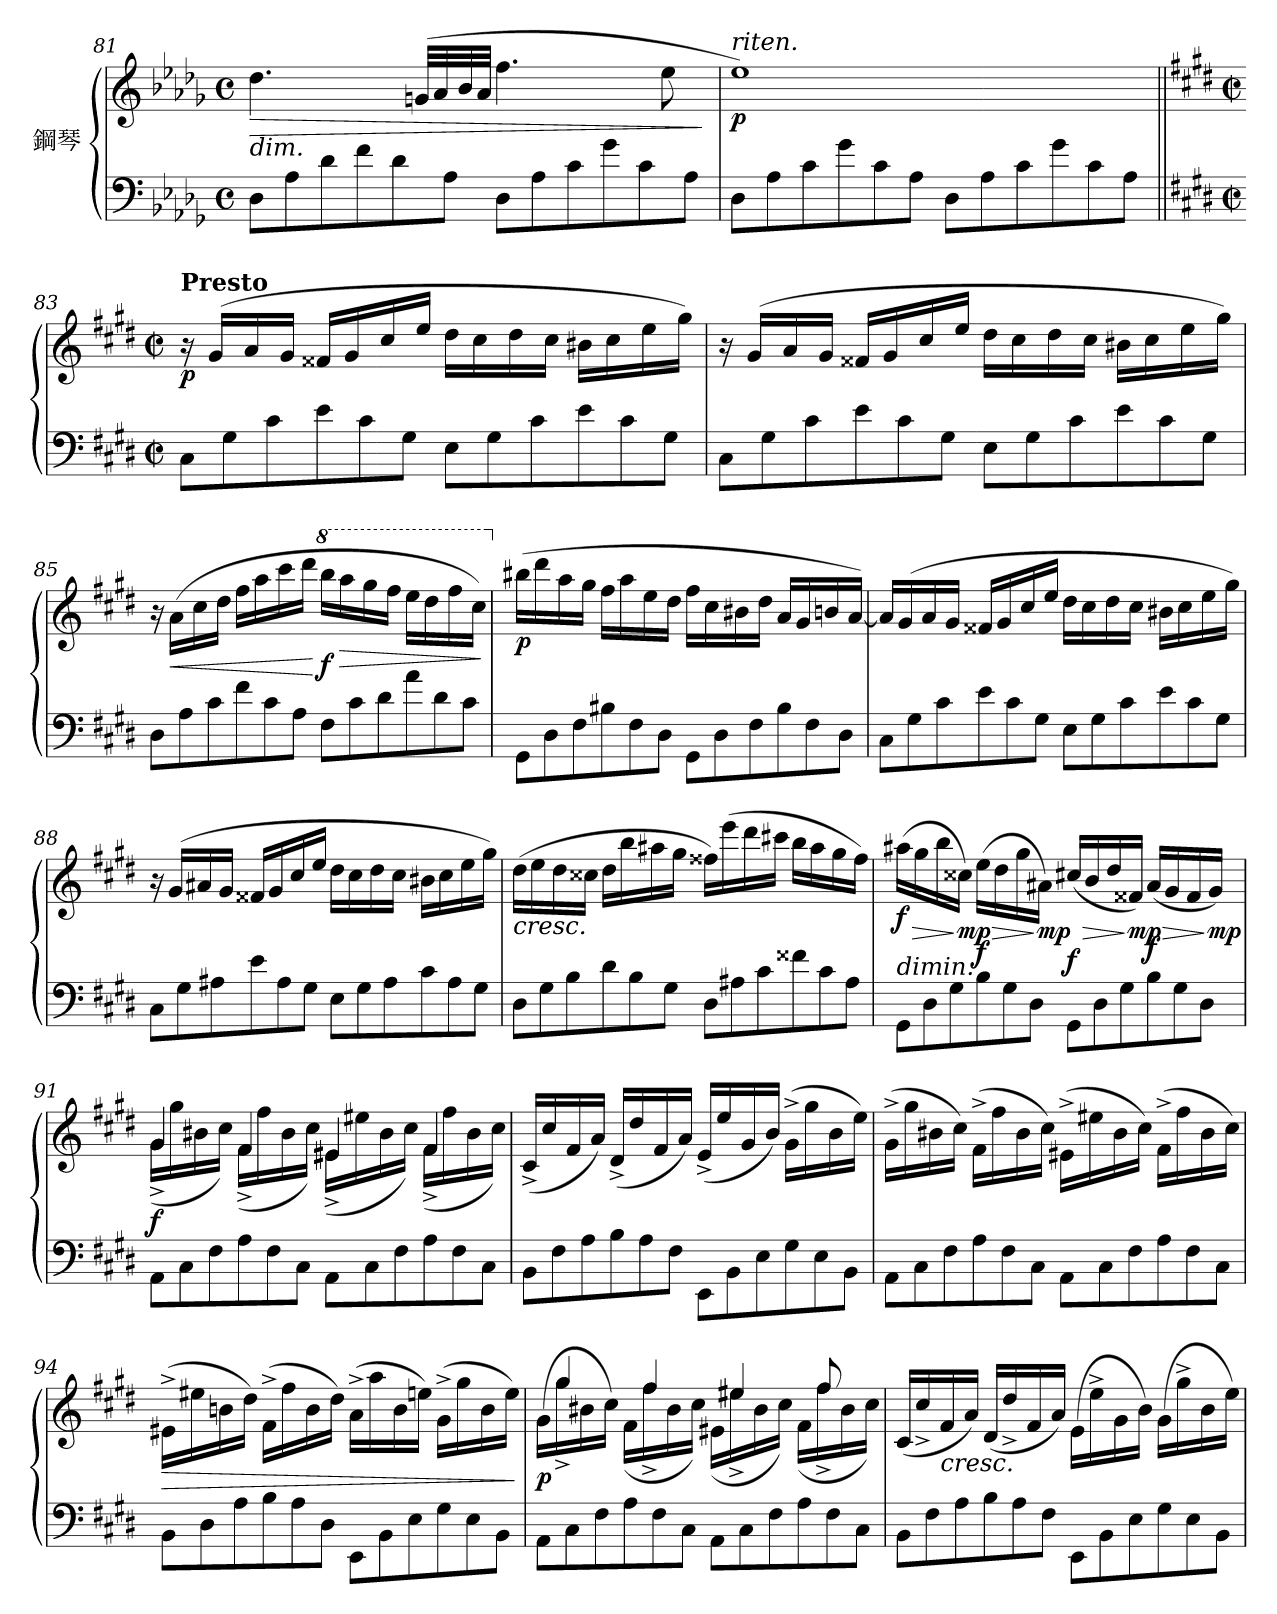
**kern	**kern	**dynam
*part1	*part1	*part1
*staff2	*staff1	*staff1/2
*I"鋼琴	*	*
*clefF4	*clefG2	*
*k[b-e-a-d-g-]	*k[b-e-a-d-g-]	*
*M4/4	*M4/4	*
*met(c)	*met(c)	*
*Xtuplet	*	*
=81	=81	=81
!	!LO:TX:b:i:t=dim.	!
!	!	!LO:HP:b
12D-\L	4.dd-\	>
12A-\	.	.
12d-\	.	.
12f\	.	.
12d-\	.	.
.	(>32gn/LLL	.
.	32a-/	.
12A-\J	.	.
.	32b-/	.
.	32a-/JJJ	.
12D-\L	4.ff\	.
12A-\	.	.
12c\	.	.
12g-\	.	.
12c\	.	.
.	8ee-\	.
12A-\J	.	.
.	.	]
=82	=82	=82
*	*MM66	*
!	!LO:TX:a:i:t=riten.	!
!	!	!LO:DY:b
12D-\L	1ee-)	p
12A-\	.	.
12c\	.	.
*	*MM54	*
12g-\	.	.
12c\	.	.
12A-\J	.	.
*	*MM42	*
12D-\L	.	.
12A-\	.	.
12c\	.	.
*	*MM30	*
12g-\	.	.
12c\	.	.
12A-\J	.	.
!!LO:LB:g=z
=83||	=83||	=83||
*k[f#c#g#d#]	*k[f#c#g#d#]	*
*M2/2	*M2/2	*
*met(c|)	*met(c|)	*
!	!LO:TX:a:B:t=Presto	!
!	!	!LO:DY:b
12C#\L	16r	p
.	(>16g#/LL	.
12G#\	.	.
.	16a/	.
12c#\	.	.
.	16g#/JJ	.
12e\	16f##X/LL	.
.	16g#/	.
12c#\	.	.
.	16cc#/	.
12G#\J	.	.
.	16ee/JJ	.
12E\L	16dd#\LL	.
.	16cc#\	.
12G#\	.	.
.	16dd#\	.
12c#\	.	.
.	16cc#\JJ	.
12e\	16b#X\LL	.
.	16cc#\	.
12c#\	.	.
.	16ee\	.
12G#\J	.	.
.	16gg#\JJ)	.
=84	=84	=84
12C#\L	16r	.
.	(>16g#/LL	.
12G#\	.	.
.	16a/	.
12c#\	.	.
.	16g#/JJ	.
12e\	16f##X/LL	.
.	16g#/	.
12c#\	.	.
.	16cc#/	.
12G#\J	.	.
.	16ee/JJ	.
12E\L	16dd#\LL	.
.	16cc#\	.
12G#\	.	.
.	16dd#\	.
12c#\	.	.
.	16cc#\JJ	.
12e\	16b#X\LL	.
.	16cc#\	.
12c#\	.	.
.	16ee\	.
12G#\J	.	.
.	16gg#\JJ)	.
=85	=85	=85
12D#\L	16r	.
!	!	!LO:HP:b
.	(>16a\LL	<
12A\	.	.
.	16cc#\	.
12c#\	.	.
.	16dd#\JJ	.
12f#\	16ff#\LL	.
.	16aa\	.
12c#\	.	.
.	16ccc#\	.
12A\J	.	.
.	16ddd#\JJ	.
*	*8va	*
!	!	!LO:DY:n=1:b
12F#\L	16bbb\LL	[ f
!	!	!LO:HP:b
.	16aaa\	>
12c#\	.	.
.	16ggg#\	.
12d#\	.	.
.	16fff#\JJ	.
12a\	16eee\LL	.
.	16ddd#\	.
12d#\	.	.
.	16fff#\	.
12c#\J	.	.
.	16ccc#\JJ)	.
.	.	]
!!LO:LB:g=z
=86	=86	=86
*	*X8va	*
!	!	!LO:DY:b
12GG#\L	(>16bb#X\LL	p
.	16ddd#\	.
12D#\	.	.
.	16aa\	.
12F#\	.	.
.	16gg#\JJ	.
12B#X\	16ff#\LL	.
.	16aa\	.
12F#\	.	.
.	16ee\	.
12D#\J	.	.
.	16dd#\JJ	.
12GG#\L	16ff#\LL	.
.	16cc#\	.
12D#\	.	.
.	16b#X\	.
12F#\	.	.
.	16dd#\JJ	.
12B#\	16a/LL	.
.	16g#/	.
12F#\	.	.
.	16bn/	.
12D#\J	.	.
.	[16a/JJ)	.
=87	=87	=87
12C#\L	16a/LL]	.
.	(>16g#/	.
12G#\	.	.
.	16a/	.
12c#\	.	.
.	16g#/JJ	.
12e\	16f##X/LL	.
.	16g#/	.
12c#\	.	.
.	16cc#/	.
12G#\J	.	.
.	16ee/JJ	.
12E\L	16dd#\LL	.
.	16cc#\	.
12G#\	.	.
.	16dd#\	.
12c#\	.	.
.	16cc#\JJ	.
12e\	16b#X\LL	.
.	16cc#\	.
12c#\	.	.
.	16ee\	.
12G#\J	.	.
.	16gg#\JJ)	.
=88	=88	=88
12C#\L	16r	.
.	(>16g#/LL	.
12G#\	.	.
.	16a#X/	.
12A#X\	.	.
.	16g#/JJ	.
12e\	16f##X/LL	.
.	16g#/	.
12A#\	.	.
.	16cc#/	.
12G#\J	.	.
.	16ee/JJ	.
12E\L	16dd#\LL	.
.	16cc#\	.
12G#\	.	.
.	16dd#\	.
12A#\	.	.
.	16cc#\JJ	.
12c#\	16b#X\LL	.
.	16cc#\	.
12A#\	.	.
.	16ee\	.
12G#\J	.	.
.	16gg#\JJ)	.
!!LO:LB:g=z
=89	=89	=89
!	!LO:TX:b:i:t=cresc.	!
12D#\L	(>16dd#\LL	.
.	16ee\	.
12G#\	.	.
.	16dd#\	.
12B\	.	.
.	16cc##X\JJ	.
12d#\	16dd#\LL	.
.	16bb\	.
12B\	.	.
.	16aa#X\	.
12G#\J	.	.
.	16gg#\JJ	.
12D#\L	16ff##X\LL)	.
.	(>16eee\	.
12A#X\	.	.
.	16ddd#\	.
12c#\	.	.
.	16ccc#X\JJ	.
12f##X\	16bb\LL	.
.	16aa#\	.
12c#\	.	.
.	16gg#\	.
12A#\J	.	.
.	16ff##\JJ)	.
=90	=90	=90
!LO:TX:a:i:t=dimin.	!	!
!	!	!LO:HP:b
!	!	!LO:DY:n=1:b
12GG#\L	(>16aa#X\LL	> f
.	16gg#\	.
12D#\	.	.
.	16bb\	.
12G#\	.	.
!	!	!LO:DY:n=2:b
.	16cc##X\JJ)	] mp
!	!	!LO:HP:b
!	!	!LO:DY:n=3:b
12B\	(>16ee\LL	> f
.	16dd#\	.
12G#\	.	.
.	16gg#\	.
12D#\J	.	.
!	!	!LO:DY:n=4:b
.	16a#X\JJ)	] mp
!	!	!LO:HP:b
!	!	!LO:DY:n=5:b
12GG#\L	(<16cc#X/LL	> f
.	16b/	.
12D#\	.	.
.	16dd#/	.
12G#\	.	.
!	!	!LO:DY:n=6:b
.	16f##X/JJ)	] mp
!	!	!LO:HP:b
!	!	!LO:DY:n=7:b
12B\	(<16a#/LL	> f
.	16g#/	.
12G#\	.	.
.	16f##/	.
12D#\J	.	.
!	!	!LO:DY:n=8:b
.	16g#/JJ)	] mp
=91	=91	=91
*	*^	*
!	!	!	!LO:DY:b
12AA\L	4g#/	(>16g#^\LL	f
.	.	16gg#\	.
12C#\	.	.	.
.	.	16b#X\	.
12F#\	.	.	.
.	.	16cc#\JJ)	.
12A\	4f#/	(>16f#^\LL	.
.	.	16ff#\	.
12F#\	.	.	.
.	.	16b#\	.
12C#\J	.	.	.
.	.	16cc#\JJ)	.
12AA\L	4e#X/	(>16e#^\LL	.
.	.	16ee#X\	.
12C#\	.	.	.
.	.	16b#\	.
12F#\	.	.	.
.	.	16cc#\JJ)	.
12A\	4f#/	(>16f#^\LL	.
.	.	16ff#\	.
12F#\	.	.	.
.	.	16b#\	.
12C#\J	.	.	.
.	.	16cc#\JJ)	.
*	*v	*v	*
!!LO:LB:g=z
=92	=92	=92
12BB\L	(<16c#^/LL	.
.	16cc#/	.
12F#\	.	.
.	16f#/	.
12A\	.	.
.	16a/JJ)	.
12B\	(<16d#^/LL	.
.	16dd#/	.
12A\	.	.
.	16f#/	.
12F#\J	.	.
.	16a/JJ)	.
12EE\L	(<16e^/LL	.
.	16ee/	.
12BB\	.	.
.	16g#/	.
12E\	.	.
.	16b/JJ)	.
12G#\	(>16g#^\LL	.
.	16gg#\	.
12E\	.	.
.	16b\	.
12BB\J	.	.
.	16ee\JJ)	.
=93	=93	=93
12AA\L	(>16g#^\LL	.
.	16gg#\	.
12C#\	.	.
.	16b#X\	.
12F#\	.	.
.	16cc#\JJ)	.
12A\	(>16f#^\LL	.
.	16ff#\	.
12F#\	.	.
.	16b#\	.
12C#\J	.	.
.	16cc#\JJ)	.
12AA\L	(>16e#X^\LL	.
.	16ee#X\	.
12C#\	.	.
.	16b#\	.
12F#\	.	.
.	16cc#\JJ)	.
12A\	(>16f#^\LL	.
.	16ff#\	.
12F#\	.	.
.	16b#\	.
12C#\J	.	.
.	16cc#\JJ)	.
=94	=94	=94
!	!	!LO:HP:b
12BB\L	(>16e#X^\LL	>
.	16ee#X\	.
12D#\	.	.
.	16bn\	.
12A\	.	.
.	16dd#\JJ)	.
12B\	(>16f#^\LL	.
.	16ff#\	.
12A\	.	.
.	16b\	.
12D#\J	.	.
.	16dd#\JJ)	.
12EE\L	(>16a^\LL	.
.	16aa\	.
12BB\	.	.
.	16b\	.
12E\	.	.
.	16een\JJ)	.
12G#\	(>16g#^\LL	.
.	16gg#\	.
12E\	.	.
.	16b\	.
12BB\J	.	.
.	16ee\JJ)	.
.	.	]
!!LO:PB:g=z
=95	=95	=95
*	*^	*
!	!	!	!LO:DY:b
12AA\L	16rffyy	(<16g#\LL	p
.	4gg#/	16gg#^\	.
12C#\	.	.	.
.	.	16b#X\	.
12F#\	.	.	.
.	.	16cc#\JJ)	.
12A\	.	(<16f#\LL	.
.	4ff#/	16ff#^\	.
12F#\	.	.	.
.	.	16b#\	.
12C#\J	.	.	.
.	.	16cc#\JJ)	.
12AA\L	.	(<16e#X\LL	.
.	4ee#X/	16ee#^\	.
12C#\	.	.	.
.	.	16b#\	.
12F#\	.	.	.
.	.	16cc#\JJ)	.
12A\	.	(<16f#\LL	.
.	8ff#/	16ff#^\	.
12F#\	.	.	.
.	.	16b#\	.
12C#\J	.	.	.
.	16rffyy	16cc#\JJ)	.
*	*v	*v	*
=96	=96	=96
12BB\L	(<16c#/LL	.
.	16cc#^/	.
12F#\	.	.
!	!LO:TX:b:i:t=cresc.	!
.	16f#/	.
12A\	.	.
.	16a/JJ)	.
12B\	(<16d#/LL	.
.	16dd#^/	.
12A\	.	.
.	16f#/	.
12F#\J	.	.
.	16a/JJ)	.
12EE\L	(>16e\LL	.
.	16ee^\	.
12BB\	.	.
.	16g#\	.
12E\	.	.
.	16b\JJ)	.
12G#\	(>16g#\LL	.
.	16gg#^\	.
12E\	.	.
.	16b\	.
12BB\J	.	.
.	16ee\JJ)	.
=	=	=
*-	*-	*-
